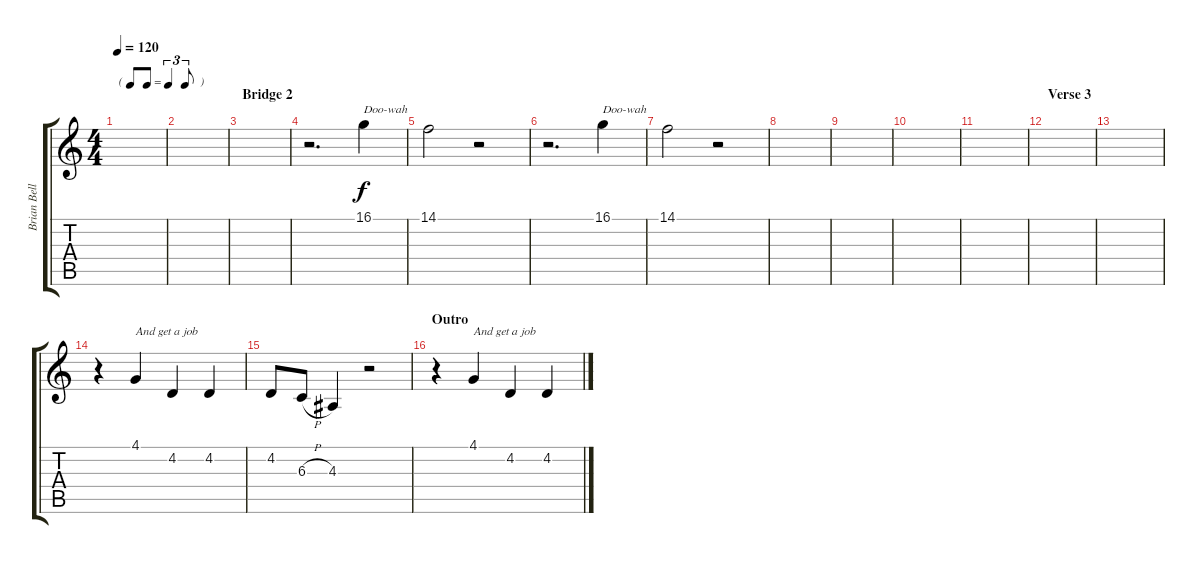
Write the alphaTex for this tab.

\track ("Brian Bell - Backup Vocals" "Brian Bell") {instrument clarinet}
\staff {score tabs}
\tuning (Eb4 Bb3 Gb3 Db3 Ab2 Eb2) {hide}
\ts (4 4)
\tf triplet8th
\tempo 120
\clef g2
\ks c
|
|
\section ("" "Bridge 2")
|
r.2{d} 16.1.4{txt "Doo-wah" instrument voiceoohs} |
14.1.2 r.2 |
r.2{d} 16.1.4{txt "Doo-wah"} |
14.1.2 r.2 |
|
|
|
|
\section ("" "Verse 3")
|
|
r.4 4.1.4{txt "And get a job"} 4.2.4 4.2.4 |
4.2.8 6.3{h}.8 4.3.4 r.2 |
\section ("" "Outro")
r.4 4.1.4{txt "And get a job"} 4.2.4 4.2.4
